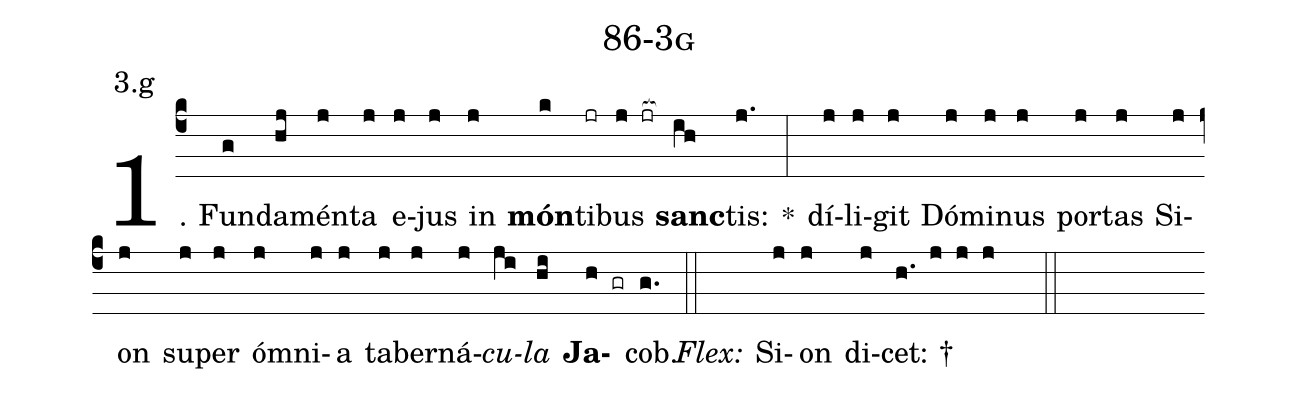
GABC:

name: 86-3g;
annotation: 3.g;
%%
(c4)1. Fun(g)da(hj)mén(j)ta(j) e(j)jus(j) in(j) <b>món</b>(k)ti(jr)bus(j jr[ocb:1{]) <b>sanc</b>(ih[ocb:0}])tis:(j.) *(:) dí(j)li(j)git(j) Dó(j)mi(j)nus(j) por(j)tas(j) Si(j)on(j) su(j)per(j) óm(j)ni(j)a(j) ta(j)ber(j)ná(j)<i>cu</i>(ji)<i>la</i>(hi) <b>Ja</b>(h gr)cob.(g.) (::)
<i>Flex:</i>()  Si(j)on(j) di(j)cet: †(h. j j j  ::)
